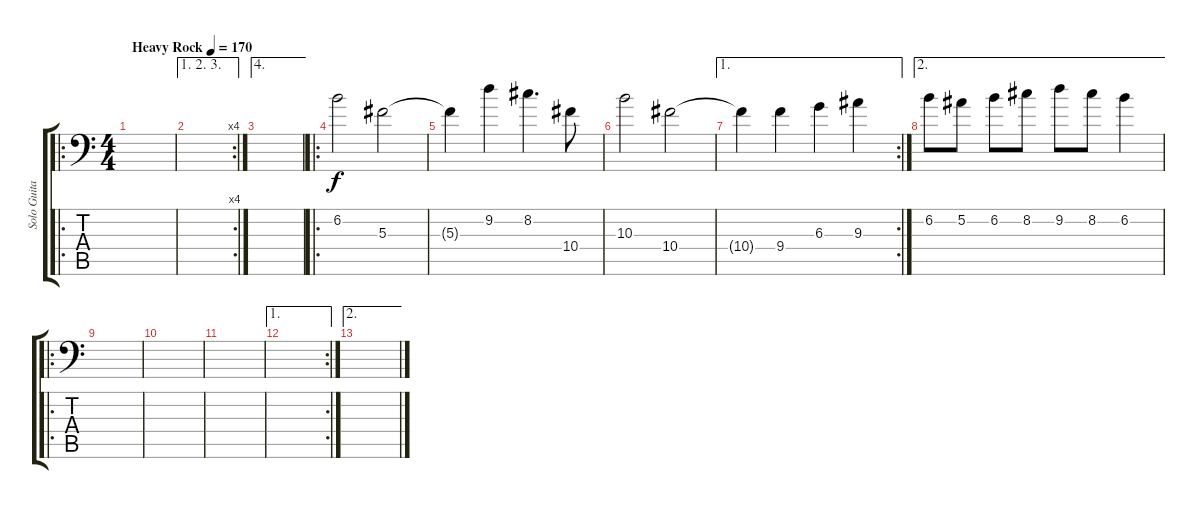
\track ("Solo Guitar 1" "Solo Guita") {instrument distortionguitar}
\staff {score tabs}
\tuning (Bb3 F3 Db3 Ab2 Eb2 Bb1) {hide}
\ro
\ts (4 4)
\tempo (170 "Heavy Rock")
\clef f4
\ks c
|
\ae (1 2 3)
\rc 4
|
\ae 4
|
\ro
6.2.2 5.3.2 |
5.3{t}.4 9.2.4 8.2.4{d} 10.4.8 |
10.3.2 10.4.2 |
\ae 1
\rc 2
10.4{t}.4 9.4.4 6.3.4 9.3.4 |
\ae 2
6.2.8 5.2.8 6.2.8 8.2.8 9.2.8 8.2.8 6.2.4 |
\ro
|
|
|
\ae 1
\rc 2
|
\ae 2
